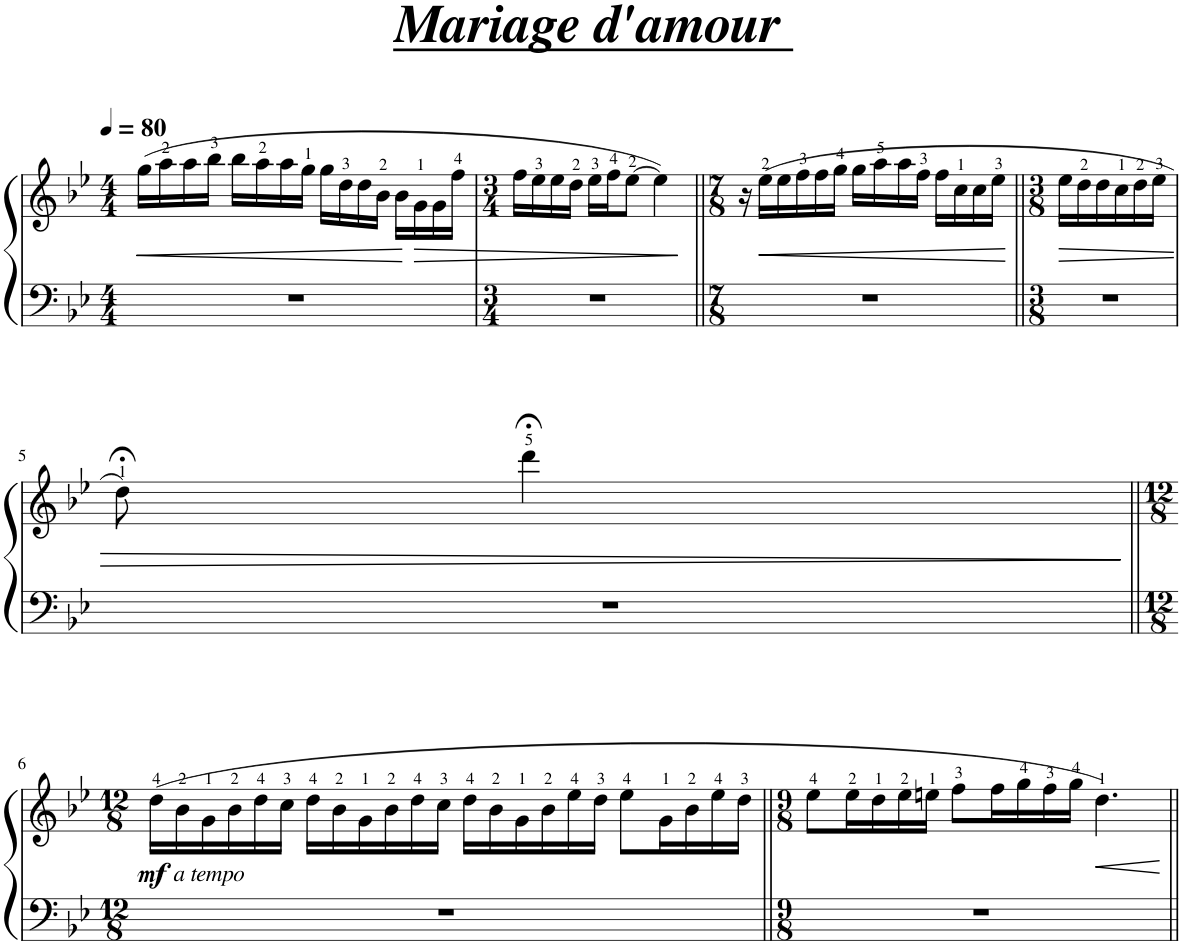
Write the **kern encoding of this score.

**kern	**kern	**dynam
*part1	*part1	*part1
*staff2	*staff1	*staff1/2
*I"Piano	*	*
*I'Pno.	*	*
*clefF4	*clefG2	*
*k[b-e-]	*k[b-e-]	*
*M4/4	*M4/4	*
*MM80	*MM80	*
=1	=1	=1
!	!	!LO:HP:b
1r	(16gg\LL	<
.	16aa\	.
.	16aa\	.
.	16bb-\JJ	.
.	16bb-\LL	.
.	16aa\	.
.	16aa\	.
.	16gg\JJ	.
.	16gg\LL	.
.	16dd\	.
.	16dd\	.
.	16b-\JJ	.
.	16b-\LL	.
!	!	!LO:HP:n=1:b
.	16g\	[ >
.	16g\	.
.	16ff\JJ	.
=2	=2	=2
*M3/4	*M3/4	*
2.r	16ff\LL	.
.	16ee-\	.
.	16ee-\	.
.	16dd\JJ	.
.	16ee-\LL	.
.	16ff\J	.
.	[8ee-\J	.
.	4ee-\])	.
.	.	]
=3||	=3||	=3||
*M7/8	*M7/8	*
2..r	16r	.
!	!	!LO:HP:b
.	(16ee-\LL	<
.	16ee-\	.
.	16ff\	.
.	16ff\	.
.	16gg\JJ	.
.	16gg\LL	.
.	16aa\	.
.	16aa\	.
.	16ff\JJ	.
.	16ff\LL	.
.	16cc\	.
.	16cc\	.
.	16ee-\JJ	.
.	.	[
=4||	=4||	=4||
*M3/8	*M3/8	*
!	!	!LO:HP:b
4.r	16ee-\LL	>
.	16dd\	.
.	16dd\	.
.	16cc\	.
.	16dd\	.
.	16ee-\JJ	.
!!LO:LB:g=z
=5	=5	=5
4.r	8dd;<\)	.
.	4ddd;<\	.
.	.	]
!!LO:LB:g=z
=6||	=6||	=6||
*M12/8	*M12/8	*
!	!LO:TX:b:i:t=a tempo	!
!	!	!LO:DY:b
1.r	(16dd\LL	mf
.	16b-\	.
.	16g\	.
.	16b-\	.
.	16dd\	.
.	16cc\JJ	.
.	16dd\LL	.
.	16b-\	.
.	16g\	.
.	16b-\	.
.	16dd\	.
.	16cc\JJ	.
.	16dd\LL	.
.	16b-\	.
.	16g\	.
.	16b-\	.
.	16ee-\	.
.	16dd\JJ	.
.	8ee-\L	.
.	16g\L	.
.	16b-\	.
.	16ee-\	.
.	16dd\JJ	.
=7||	=7||	=7||
*M9/8	*M9/8	*
8%9r	8ee-\L	.
.	16ee-\L	.
.	16dd\	.
.	16ee-\	.
.	16een\JJ	.
.	8ff\L	.
.	16ff\L	.
.	16gg\	.
.	16ff\	.
.	16gg\JJ	.
!	!	!LO:HP:b
.	4.dd\)	<
.	.	[
=||	=||	=||
*-	*-	*-
